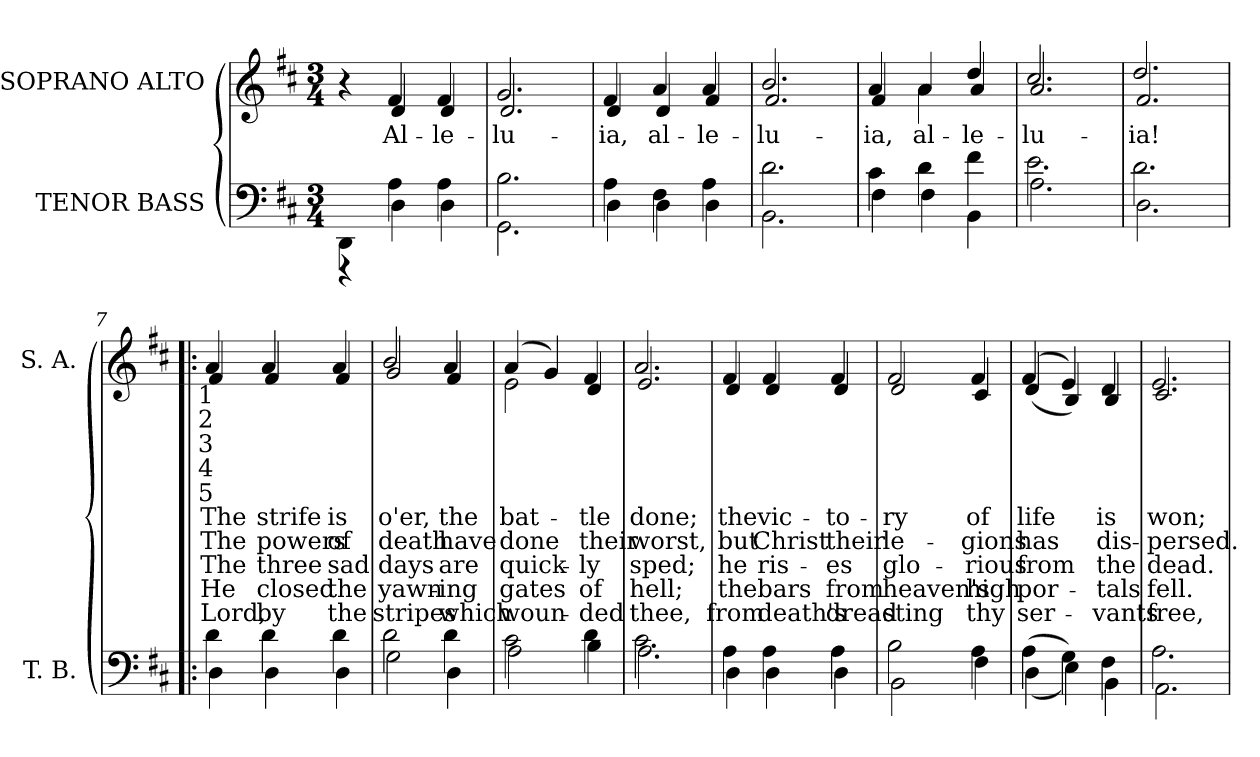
**kern	**kern	**text	**text	**text	**text	**text
*part2	*part1	*part1	*part1	*part1	*part1	*part1
*staff2	*staff1	*staff1	*staff1	*staff1	*staff1	*staff1
*I"TENOR BASS	*I"SOPRANO ALTO	*	*	*	*	*
*I'T. B.	*I'S. A.	*	*	*	*	*
!!LO:PB:g=z
*clefF4	*clefG2	*	*	*	*	*
*k[f#c#]	*k[f#c#]	*	*	*	*	*
*D:	*D:	*	*	*	*	*
*M3/4	*M3/4	*	*	*	*	*
=	=	=	=	=	=	=
*^	*^	*	*	*	*	*
*	*^	*	*	*	*	*	*	*
4DDi\	4r	4ryy	4r	4ryy	.	.	.	.	.
!	!	!	!	!	!LO:LY:b:color=#000000	!	!	!	!
2ryy	4Ai\	4Di\	4f#i/	4di/	Al-	.	.	.	.
!	!	!	!	!	!LO:LY:b:color=#000000	!	!	!	!
.	4Ai\	4Di\	4f#i/	4di/	-le-	.	.	.	.
*	*v	*v	*	*	*	*	*	*	*
=1	=1	=1	=1	=1	=1	=1	=1	=1
*	*^	*	*	*	*	*	*	*
!	!	!	!	!	!LO:LY:b:color=#000000	!	!	!	!
*	*v	*v	*	*	*	*	*	*	*
2.Bi\	2.GGi\	2.gi/	2.di/	-lu-	.	.	.	.
=2	=2	=2	=2	=2	=2	=2	=2	=2
!	!	!	!	!LO:LY:b:color=#000000	!	!	!	!
4Ai\	4Di\	4f#i/	4di/	-ia,	.	.	.	.
!	!	!	!	!LO:LY:b:color=#000000	!	!	!	!
4F#i\	4Di\	4ai/	4di/	al-	.	.	.	.
!	!	!	!	!LO:LY:b:color=#000000	!	!	!	!
4Ai\	4Di\	4ai/	4f#i/	-le-	.	.	.	.
=3	=3	=3	=3	=3	=3	=3	=3	=3
!	!	!	!	!LO:LY:b:color=#000000	!	!	!	!
2.di\	2.BBi\	2.bi/	2.f#i/	-lu-	.	.	.	.
=4	=4	=4	=4	=4	=4	=4	=4	=4
!	!	!	!	!LO:LY:b:color=#000000	!	!	!	!
4c#i\	4F#i\	4ai/	4f#i/	-ia,	.	.	.	.
!	!	!	!	!LO:LY:b:color=#000000	!	!	!	!
4di\	4F#i\	4ai/	4ai\	al-	.	.	.	.
!	!	!	!	!LO:LY:b:color=#000000	!	!	!	!
4f#i\	4BBi\	4ddi/	4ai/	-le-	.	.	.	.
=5	=5	=5	=5	=5	=5	=5	=5	=5
!	!	!	!	!LO:LY:b:color=#000000	!	!	!	!
2.ei\	2.Ai\	2.cc#i/	2.ai/	-lu-	.	.	.	.
=6	=6	=6	=6	=6	=6	=6	=6	=6
!	!	!	!	!LO:LY:b:color=#000000	!	!	!	!
2.di\	2.Di\	2.ddi/	2.f#i/	-ia!	.	.	.	.
!!LO:LB:g=z	!!
=7!|:	=7!|:	=7!|:	=7!|:	=7!|:	=7!|:	=7!|:	=7!|:	=7!|:
!	!	!LO:TX:b:cj:t=1	!	!	!	!	!	!
!	!	!LO:TX:b:cj:t=2	!	!	!	!	!	!
!	!	!LO:TX:b:cj:t=3	!	!	!	!	!	!
!	!	!LO:TX:b:cj:t=4	!	!	!	!	!	!
!	!	!LO:TX:b:cj:t=5	!	!	!	!	!	!
!	!	!	!	!LO:LY:b:color=#000000	!LO:LY:b:color=#000000	!LO:LY:b:color=#000000	!LO:LY:b:color=#000000	!LO:LY:b:color=#000000
4di\	4Di\	4ai/	4f#i/	The	The	The	He	Lord,
!	!	!	!	!LO:LY:b:color=#000000	!LO:LY:b:color=#000000	!LO:LY:b:color=#000000	!LO:LY:b:color=#000000	!LO:LY:b:color=#000000
4di\	4Di\	4ai/	4f#i/	strife	powers	three	closed	by
!	!	!	!	!LO:LY:b:color=#000000	!LO:LY:b:color=#000000	!LO:LY:b:color=#000000	!LO:LY:b:color=#000000	!LO:LY:b:color=#000000
4di\	4Di\	4ai/	4f#i/	is	of	sad	the	the
=8	=8	=8	=8	=8	=8	=8	=8	=8
!	!	!	!	!LO:LY:b:color=#000000	!LO:LY:b:color=#000000	!LO:LY:b:color=#000000	!LO:LY:b:color=#000000	!LO:LY:b:color=#000000
2di\	2Gi\	2bi/	2gi/	o'er,	death	days	yawn-	stripes
!	!	!	!	!LO:LY:b:color=#000000	!LO:LY:b:color=#000000	!LO:LY:b:color=#000000	!LO:LY:b:color=#000000	!LO:LY:b:color=#000000
4di\	4Di\	4ai/	4f#i/	the	have	are	-ing	which
=9	=9	=9	=9	=9	=9	=9	=9	=9
!	!	!	!	!LO:LY:b:color=#000000	!LO:LY:b:color=#000000	!LO:LY:b:color=#000000	!LO:LY:b:color=#000000	!LO:LY:b:color=#000000
2c#i\	2Ai\	(4ai/	2ei\	bat-	done	quick-	gates	woun-
.	.	4gi/)	.	.	.	.	.	.
!	!	!	!	!LO:LY:b:color=#000000	!LO:LY:b:color=#000000	!LO:LY:b:color=#000000	!LO:LY:b:color=#000000	!LO:LY:b:color=#000000
4di\	4Bi\	4f#i/	4di/	-tle	their	-ly	of	-ded
=10	=10	=10	=10	=10	=10	=10	=10	=10
!	!	!	!	!LO:LY:b:color=#000000	!LO:LY:b:color=#000000	!LO:LY:b:color=#000000	!LO:LY:b:color=#000000	!LO:LY:b:color=#000000
2.c#i\	2.Ai\	2.ai/	2.ei/	done;	worst,	sped;	hell;	thee,
=11	=11	=11	=11	=11	=11	=11	=11	=11
!	!	!	!	!LO:LY:b:color=#000000	!LO:LY:b:color=#000000	!LO:LY:b:color=#000000	!LO:LY:b:color=#000000	!LO:LY:b:color=#000000
4Ai\	4Di\	4f#i/	4di/	the	but	he	the	from
!	!	!	!	!LO:LY:b:color=#000000	!LO:LY:b:color=#000000	!LO:LY:b:color=#000000	!LO:LY:b:color=#000000	!LO:LY:b:color=#000000
4Ai\	4Di\	4f#i/	4di/	vic-	Christ	ris-	bars	death's
!	!	!	!	!LO:LY:b:color=#000000	!LO:LY:b:color=#000000	!LO:LY:b:color=#000000	!LO:LY:b:color=#000000	!LO:LY:b:color=#000000
4Ai\	4Di\	4f#i/	4di/	-to-	their	-es	from	dread
!!LO:LB:g=z	!!
=12	=12	=12	=12	=12	=12	=12	=12	=12
!	!	!	!	!LO:LY:b:color=#000000	!LO:LY:b:color=#000000	!LO:LY:b:color=#000000	!LO:LY:b:color=#000000	!LO:LY:b:color=#000000
2Bi\	2BBi\	2f#i/	2di/	-ry	le-	glo-	heaven's	sting
!	!	!	!	!LO:LY:b:color=#000000	!LO:LY:b:color=#000000	!LO:LY:b:color=#000000	!LO:LY:b:color=#000000	!LO:LY:b:color=#000000
4Ai\	4F#i\	4f#i/	4c#i/	of	-gions	-rious	high	thy
=13	=13	=13	=13	=13	=13	=13	=13	=13
!	!	!	!	!LO:LY:b:color=#000000	!LO:LY:b:color=#000000	!LO:LY:b:color=#000000	!LO:LY:b:color=#000000	!LO:LY:b:color=#000000
(4Ai\	(4Di\	(4f#i/	(4di/	life	has	from	por-	ser-
4Gi\)	4Ei\)	4ei/)	4Bi/)	.	.	.	.	.
!	!	!	!	!LO:LY:b:color=#000000	!LO:LY:b:color=#000000	!LO:LY:b:color=#000000	!LO:LY:b:color=#000000	!LO:LY:b:color=#000000
4F#i\	4BBi\	4di/	4Bi/	is	dis-	the	-tals	-vants
=14	=14	=14	=14	=14	=14	=14	=14	=14
!	!	!	!	!LO:LY:b:color=#000000	!LO:LY:b:color=#000000	!LO:LY:b:color=#000000	!LO:LY:b:color=#000000	!LO:LY:b:color=#000000
2.Ai\	2.AAi\	2.ei/	2.c#i/	won;	-persed.	dead.	fell.	free,
*v	*v	*	*	*	*	*	*	*
*	*v	*v	*	*	*	*	*
=	=	=	=	=	=	=
*-	*-	*-	*-	*-	*-	*-
